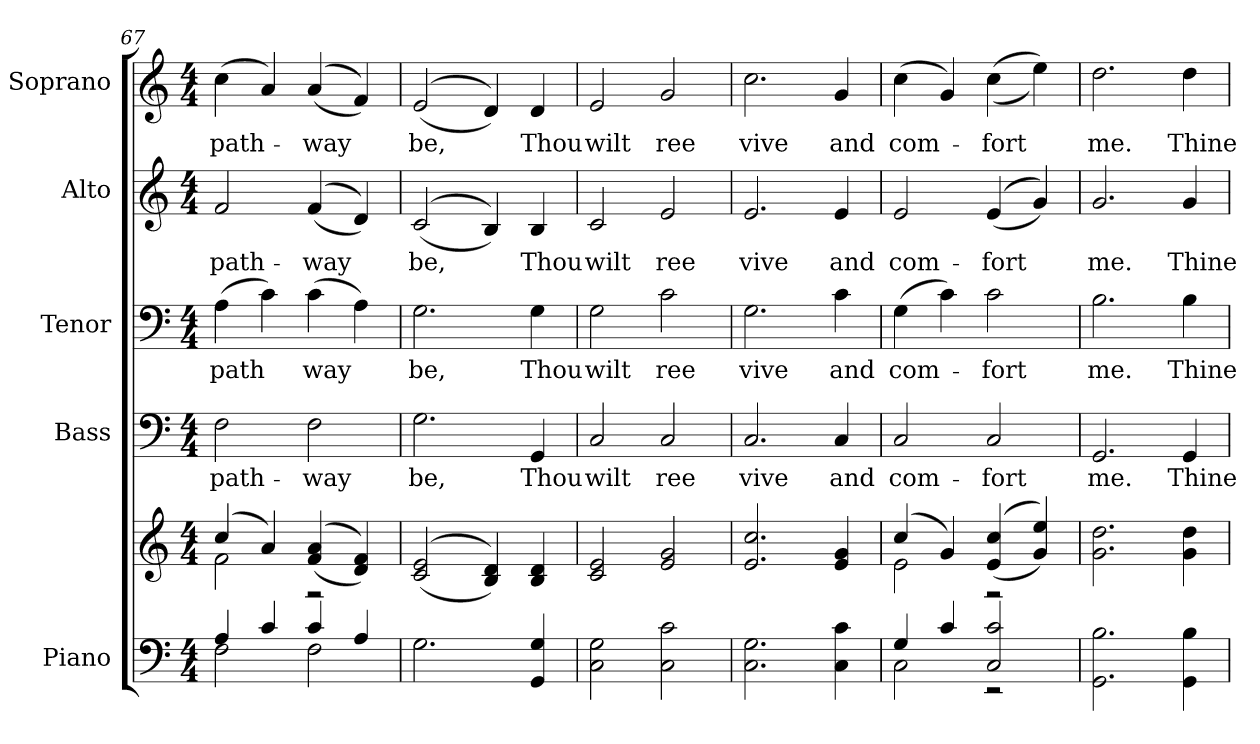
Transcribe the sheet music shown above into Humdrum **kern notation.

**kern	**kern	**kern	**text	**kern	**text	**kern	**text	**kern	**text
*part5	*part5	*part4	*part4	*part3	*part3	*part2	*part2	*part1	*part1
*staff6	*staff5	*staff4	*staff4	*staff3	*staff3	*staff2	*staff2	*staff1	*staff1
*I"Piano	*	*I"Bass	*	*I"Tenor	*	*I"Alto	*	*I"Soprano	*
*I'Pno.	*	*I'B.	*	*I'T.	*	*I'A.	*	*I'S.	*
*clefF4	*clefG2	*clefF4	*	*clefF4	*	*clefG2	*	*clefG2	*
*k[]	*k[]	*k[]	*	*k[]	*	*k[]	*	*k[]	*
*C:	*C:	*C:	*	*C:	*	*C:	*	*C:	*
*M4/4	*M4/4	*M4/4	*	*M4/4	*	*M4/4	*	*M4/4	*
=67	=67	=67	=67	=67	=67	=67	=67	=67	=67
*^	*^	*	*	*	*	*	*	*	*
!	!	!	!	!	!LO:LY:b:color=#000000	!	!	!	!	!	!
!	!	!	!	!	!	!	!LO:LY:b:color=#000000	!	!	!	!
!	!	!	!	!	!	!	!	!	!LO:LY:b:color=#000000	!	!
!	!	!	!	!	!	!	!	!	!	!	!LO:LY:b:color=#000000
4Ai/	2Fi\	(4cci/	2fi\	2Fi\	path-	(4Ai\	path	2fi/	path-	(4cci\	path-
4ci/	.	4ai/)	.	.	.	4ci\)	.	.	.	4ai/)	.
!	!	!	!	!	!LO:LY:b:color=#000000	!	!	!	!	!	!
!	!	!	!	!	!	!	!LO:LY:b:color=#000000	!	!	!	!
!	!	!	!	!	!	!	!	!	!LO:LY:b:color=#000000	!	!
!	!	!	!	!	!	!	!	!	!	!	!LO:LY:b:color=#000000
4ci/	2Fi\	((4fi/ 4ai	2r	2Fi\	-way	(4ci\	way	((4fi/	-way	((4ai/	-way
4Ai/	.	4di/ 4fi))	.	.	.	4Ai\)	.	4di/))	.	4fi/))	.
*v	*v	*	*	*	*	*	*	*	*	*	*
*	*v	*v	*	*	*	*	*	*	*	*
=68	=68	=68	=68	=68	=68	=68	=68	=68	=68
!	!	!	!LO:LY:b:color=#000000	!	!	!	!	!	!
!	!	!	!	!	!LO:LY:b:color=#000000	!	!	!	!
!	!	!	!	!	!	!	!LO:LY:b:color=#000000	!	!
!	!	!	!	!	!	!	!	!	!LO:LY:b:color=#000000
2.Gi\	((2ci/ 2ei	2.Gi\	be,	2.Gi\	be,	((2ci/	be,	((2ei/	be,
.	4Bi/ 4di))	.	.	.	.	4Bi/))	.	4di/))	.
!	!	!	!LO:LY:b:color=#000000	!	!	!	!	!	!
!	!	!	!	!	!LO:LY:b:color=#000000	!	!	!	!
!	!	!	!	!	!	!	!LO:LY:b:color=#000000	!	!
!	!	!	!	!	!	!	!	!	!LO:LY:b:color=#000000
4GGi/ 4Gi	4Bi/ 4di	4GGi/	Thou	4Gi\	Thou	4Bi/	Thou	4di/	Thou
!!LO:PB:g=z
=69	=69	=69	=69	=69	=69	=69	=69	=69	=69
!	!	!	!LO:LY:b:color=#000000	!	!	!	!	!	!
!	!	!	!	!	!LO:LY:b:color=#000000	!	!	!	!
!	!	!	!	!	!	!	!LO:LY:b:color=#000000	!	!
!	!	!	!	!	!	!	!	!	!LO:LY:b:color=#000000
2Ci\ 2Gi	2ci/ 2ei	2Ci/	wilt	2Gi\	wilt	2ci/	wilt	2ei/	wilt
!	!	!	!LO:LY:b:color=#000000	!	!	!	!	!	!
!	!	!	!	!	!LO:LY:b:color=#000000	!	!	!	!
!	!	!	!	!	!	!	!LO:LY:b:color=#000000	!	!
!	!	!	!	!	!	!	!	!	!LO:LY:b:color=#000000
2Ci\ 2ci	2ei/ 2gi	2Ci/	ree	2ci\	ree	2ei/	ree	2gi/	ree
=70	=70	=70	=70	=70	=70	=70	=70	=70	=70
!	!	!	!LO:LY:b:color=#000000	!	!	!	!	!	!
!	!	!	!	!	!LO:LY:b:color=#000000	!	!	!	!
!	!	!	!	!	!	!	!LO:LY:b:color=#000000	!	!
!	!	!	!	!	!	!	!	!	!LO:LY:b:color=#000000
2.Ci\ 2.Gi	2.ei/ 2.cci	2.Ci/	vive	2.Gi\	vive	2.ei/	vive	2.cci\	vive
!	!	!	!LO:LY:b:color=#000000	!	!	!	!	!	!
!	!	!	!	!	!LO:LY:b:color=#000000	!	!	!	!
!	!	!	!	!	!	!	!LO:LY:b:color=#000000	!	!
!	!	!	!	!	!	!	!	!	!LO:LY:b:color=#000000
4Ci\ 4ci	4ei/ 4gi	4Ci/	and	4ci\	and	4ei/	and	4gi/	and
=71	=71	=71	=71	=71	=71	=71	=71	=71	=71
*^	*^	*	*	*	*	*	*	*	*
!	!	!	!	!	!LO:LY:b:color=#000000	!	!	!	!	!	!
!	!	!	!	!	!	!	!LO:LY:b:color=#000000	!	!	!	!
!	!	!	!	!	!	!	!	!	!LO:LY:b:color=#000000	!	!
!	!	!	!	!	!	!	!	!	!	!	!LO:LY:b:color=#000000
4Gi/	2Ci\	(4cci/	2ei\	2Ci/	com-	(4Gi\	com-	2ei/	com-	(4cci\	com-
4ci/	.	4gi/)	.	.	.	4ci\)	.	.	.	4gi/)	.
!	!	!	!	!	!LO:LY:b:color=#000000	!	!	!	!	!	!
!	!	!	!	!	!	!	!LO:LY:b:color=#000000	!	!	!	!
!	!	!	!	!	!	!	!	!	!LO:LY:b:color=#000000	!	!
!	!	!	!	!	!	!	!	!	!	!	!LO:LY:b:color=#000000
2Ci/ 2ci	2r	((4ei/ 4cci	2r	2Ci/	-fort	2ci\	-fort	((4ei/	-fort	((4cci\	-fort
.	.	4gi/ 4eei))	.	.	.	.	.	4gi/))	.	4eei\))	.
*v	*v	*	*	*	*	*	*	*	*	*	*
*	*v	*v	*	*	*	*	*	*	*	*
=72	=72	=72	=72	=72	=72	=72	=72	=72	=72
!	!	!	!LO:LY:b:color=#000000	!	!	!	!	!	!
!	!	!	!	!	!LO:LY:b:color=#000000	!	!	!	!
!	!	!	!	!	!	!	!LO:LY:b:color=#000000	!	!
!	!	!	!	!	!	!	!	!	!LO:LY:b:color=#000000
2.GGi\ 2.Bi	2.gi\ 2.ddi	2.GGi/	me.	2.Bi\	me.	2.gi/	me.	2.ddi\	me.
!	!	!	!LO:LY:b:color=#000000	!	!	!	!	!	!
!	!	!	!	!	!LO:LY:b:color=#000000	!	!	!	!
!	!	!	!	!	!	!	!LO:LY:b:color=#000000	!	!
!	!	!	!	!	!	!	!	!	!LO:LY:b:color=#000000
4GGi\ 4Bi	4gi\ 4ddi	4GGi/	Thine	4Bi\	Thine	4gi/	Thine	4ddi\	Thine
=	=	=	=	=	=	=	=	=	=
*-	*-	*-	*-	*-	*-	*-	*-	*-	*-
